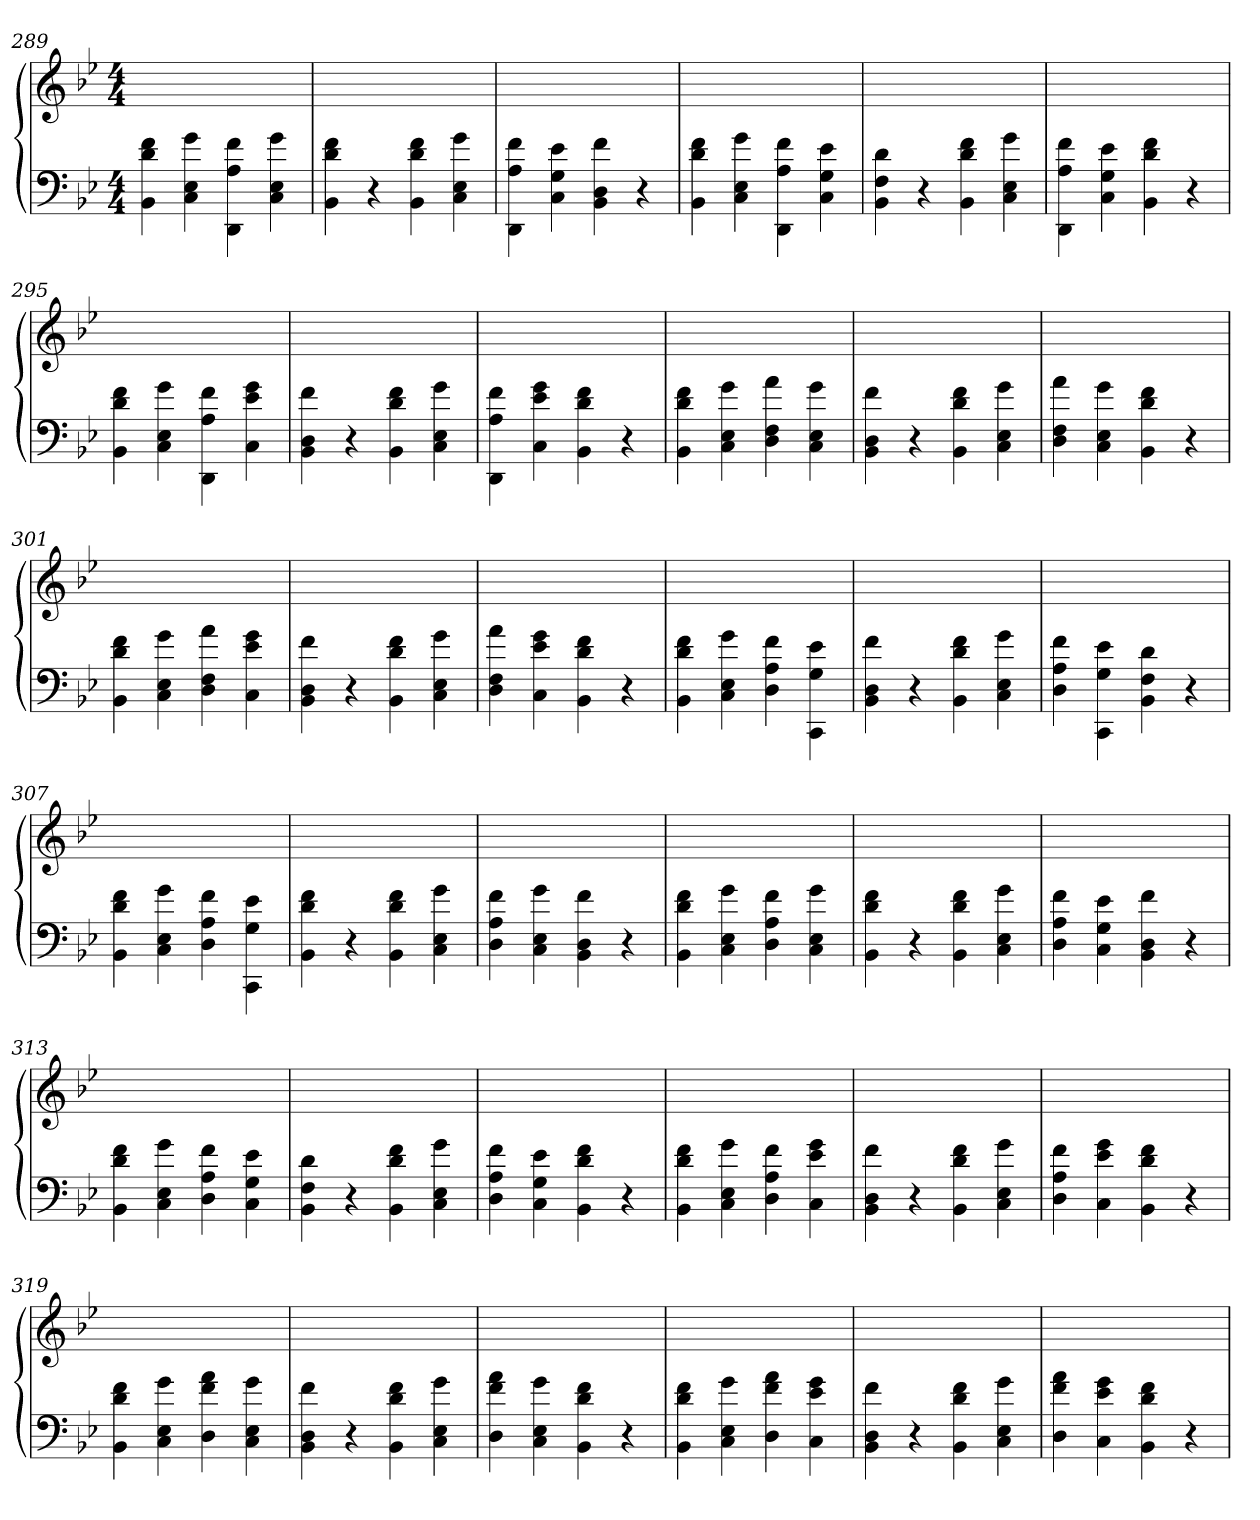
**kern	**kern
*part2	*part1
*staff2	*staff1
*clefF4	*clefG2
*k[b-e-]	*k[b-e-]
*B-:	*B-:
*M4/4	*M4/4
=289	=289
4BB- 4d 4f	1ryy
4C 4E- 4g	.
4DD 4A 4f	.
4C 4E- 4g	.
=290	=290
4BB- 4d 4f	1ryy
4r	.
4BB- 4d 4f	.
4C 4E- 4g	.
=291	=291
4DD 4A 4f	1ryy
4C 4G 4e-	.
4BB- 4D 4f	.
4r	.
=292	=292
4BB- 4d 4f	1ryy
4C 4E- 4g	.
4DD 4A 4f	.
4C 4G 4e-	.
=293	=293
4BB- 4F 4d	1ryy
4r	.
4BB- 4d 4f	.
4C 4E- 4g	.
=294	=294
4DD 4A 4f	1ryy
4C 4G 4e-	.
4BB- 4d 4f	.
4r	.
=295	=295
4BB- 4d 4f	1ryy
4C 4E- 4g	.
4DD 4A 4f	.
4C 4e- 4g	.
=296	=296
4BB- 4D 4f	1ryy
4r	.
4BB- 4d 4f	.
4C 4E- 4g	.
=297	=297
4DD 4A 4f	1ryy
4C 4e- 4g	.
4BB- 4d 4f	.
4r	.
=298	=298
4BB- 4d 4f	1ryy
4C 4E- 4g	.
4D 4F 4a	.
4C 4E- 4g	.
=299	=299
4BB- 4D 4f	1ryy
4r	.
4BB- 4d 4f	.
4C 4E- 4g	.
=300	=300
4D 4F 4a	1ryy
4C 4E- 4g	.
4BB- 4d 4f	.
4r	.
=301	=301
4BB- 4d 4f	1ryy
4C 4E- 4g	.
4D 4F 4a	.
4C 4e- 4g	.
=302	=302
4BB- 4D 4f	1ryy
4r	.
4BB- 4d 4f	.
4C 4E- 4g	.
=303	=303
4D 4F 4a	1ryy
4C 4e- 4g	.
4BB- 4d 4f	.
4r	.
=304	=304
4BB- 4d 4f	1ryy
4C 4E- 4g	.
4D 4A 4f	.
4CC 4G 4e-	.
=305	=305
4BB- 4D 4f	1ryy
4r	.
4BB- 4d 4f	.
4C 4E- 4g	.
=306	=306
4D 4A 4f	1ryy
4CC 4G 4e-	.
4BB- 4F 4d	.
4r	.
=307	=307
4BB- 4d 4f	1ryy
4C 4E- 4g	.
4D 4A 4f	.
4CC 4G 4e-	.
=308	=308
4BB- 4d 4f	1ryy
4r	.
4BB- 4d 4f	.
4C 4E- 4g	.
=309	=309
4D 4A 4f	1ryy
4C 4E- 4g	.
4BB- 4D 4f	.
4r	.
=310	=310
4BB- 4d 4f	1ryy
4C 4E- 4g	.
4D 4A 4f	.
4C 4E- 4g	.
=311	=311
4BB- 4d 4f	1ryy
4r	.
4BB- 4d 4f	.
4C 4E- 4g	.
=312	=312
4D 4A 4f	1ryy
4C 4G 4e-	.
4BB- 4D 4f	.
4r	.
=313	=313
4BB- 4d 4f	1ryy
4C 4E- 4g	.
4D 4A 4f	.
4C 4G 4e-	.
=314	=314
4BB- 4F 4d	1ryy
4r	.
4BB- 4d 4f	.
4C 4E- 4g	.
=315	=315
4D 4A 4f	1ryy
4C 4G 4e-	.
4BB- 4d 4f	.
4r	.
=316	=316
4BB- 4d 4f	1ryy
4C 4E- 4g	.
4D 4A 4f	.
4C 4e- 4g	.
=317	=317
4BB- 4D 4f	1ryy
4r	.
4BB- 4d 4f	.
4C 4E- 4g	.
=318	=318
4D 4A 4f	1ryy
4C 4e- 4g	.
4BB- 4d 4f	.
4r	.
=319	=319
4BB- 4d 4f	1ryy
4C 4E- 4g	.
4D 4f 4a	.
4C 4E- 4g	.
=320	=320
4BB- 4D 4f	1ryy
4r	.
4BB- 4d 4f	.
4C 4E- 4g	.
=321	=321
4D 4f 4a	1ryy
4C 4E- 4g	.
4BB- 4d 4f	.
4r	.
=322	=322
4BB- 4d 4f	1ryy
4C 4E- 4g	.
4D 4f 4a	.
4C 4e- 4g	.
=323	=323
4BB- 4D 4f	1ryy
4r	.
4BB- 4d 4f	.
4C 4E- 4g	.
=324	=324
4D 4f 4a	1ryy
4C 4e- 4g	.
4BB- 4d 4f	.
4r	.
=	=
*-	*-
